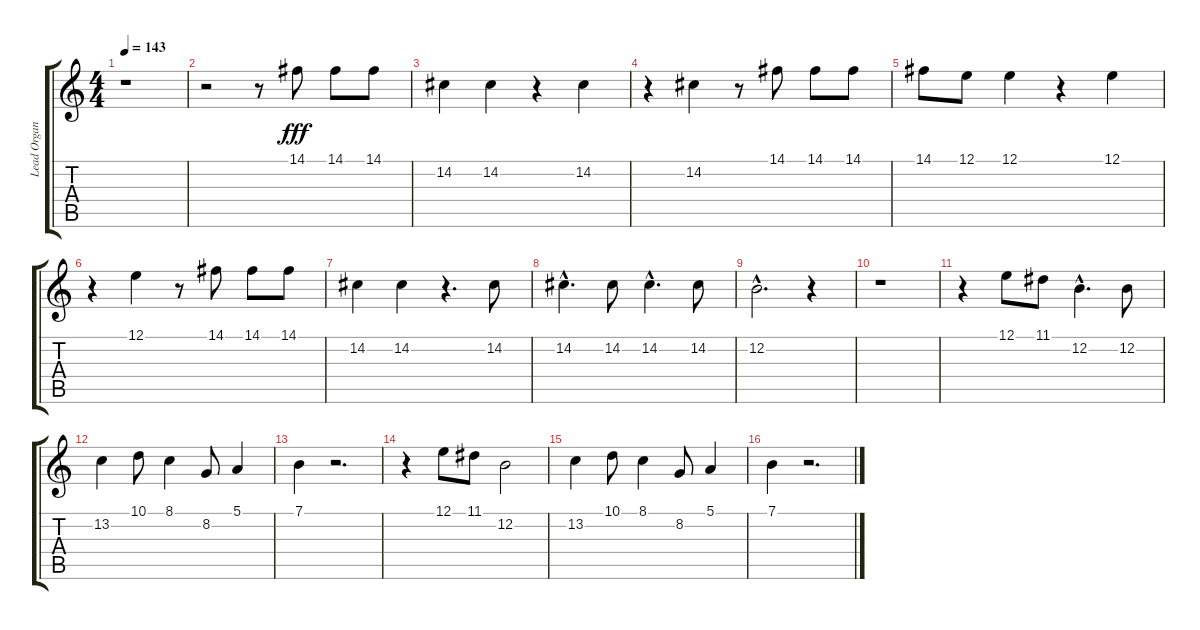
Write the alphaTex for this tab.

\track ("Lead Organ 3" "Lead Organ") {instrument rockorgan}
\staff {score tabs}
\tuning (E4 B3 G3 D3 A2 E2) {hide}
\ts (4 4)
\tempo 143
\clef g2
\ks c
r.1{dy fff instrument rockorgan} |
r.2 r.8 14.1.8 14.1.8 14.1.8 |
14.2.4 14.2.4 r.4 14.2.4 |
r.4 14.2.4 r.8 14.1.8 14.1.8 14.1.8 |
14.1.8 12.1.8 12.1.4 r.4 12.1.4 |
r.4 12.1.4 r.8 14.1.8 14.1.8 14.1.8 |
14.2.4 14.2.4 r.4{d} 14.2.8 |
14.2{hac}.4{d} 14.2.8 14.2{hac}.4{d} 14.2.8 |
12.2{hac}.2{d} r.4 |
r.1 |
r.4 12.1.8 11.1.8 12.2{hac}.4{d} 12.2.8 |
13.2.4 10.1.8 8.1.4 8.2.8 5.1.4 |
7.1.4 r.2{d} |
r.4 12.1.8 11.1.8 12.2.2 |
13.2.4 10.1.8 8.1.4 8.2.8 5.1.4 |
7.1.4 r.2{d}
